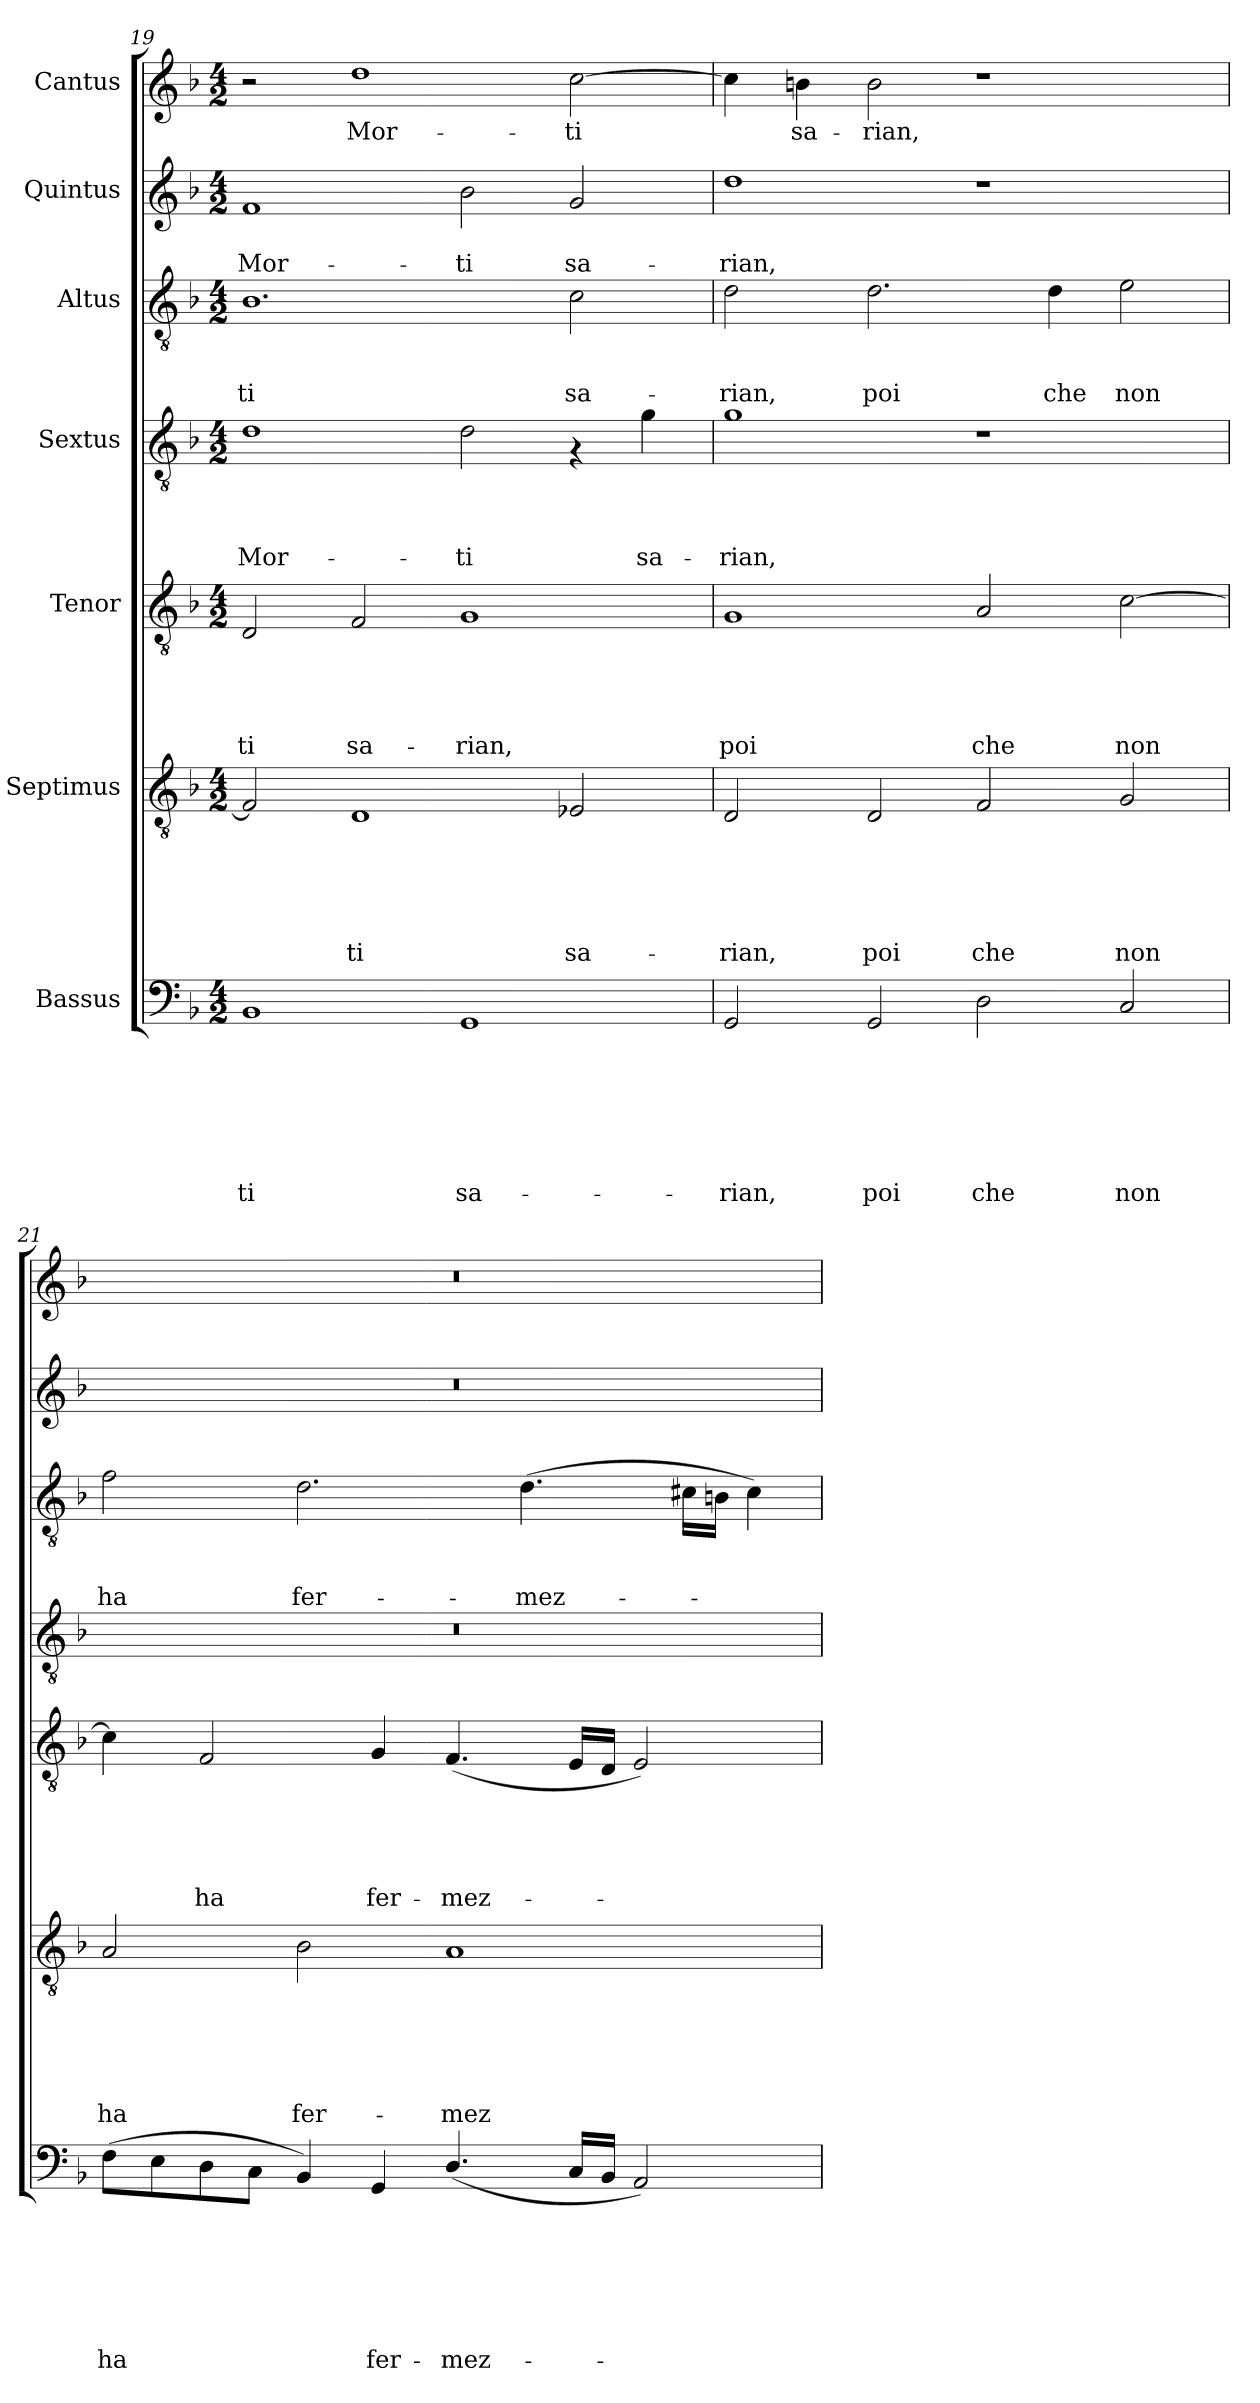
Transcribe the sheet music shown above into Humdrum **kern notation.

**kern	**text	**text	**text	**text	**text	**text	**text	**kern	**text	**text	**text	**text	**text	**text	**kern	**text	**text	**text	**text	**text	**kern	**text	**text	**text	**text	**kern	**text	**text	**text	**kern	**text	**text	**kern	**text
*part7	*part7	*part7	*part7	*part7	*part7	*part7	*part7	*part6	*part6	*part6	*part6	*part6	*part6	*part6	*part5	*part5	*part5	*part5	*part5	*part5	*part4	*part4	*part4	*part4	*part4	*part3	*part3	*part3	*part3	*part2	*part2	*part2	*part1	*part1
*staff7	*staff7	*staff7	*staff7	*staff7	*staff7	*staff7	*staff7	*staff6	*staff6	*staff6	*staff6	*staff6	*staff6	*staff6	*staff5	*staff5	*staff5	*staff5	*staff5	*staff5	*staff4	*staff4	*staff4	*staff4	*staff4	*staff3	*staff3	*staff3	*staff3	*staff2	*staff2	*staff2	*staff1	*staff1
*I"Bassus	*	*	*	*	*	*	*	*I"Septimus	*	*	*	*	*	*	*I"Tenor	*	*	*	*	*	*I"Sextus	*	*	*	*	*I"Altus	*	*	*	*I"Quintus	*	*	*I"Cantus	*
*clefF4	*	*	*	*	*	*	*	*clefGv2	*	*	*	*	*	*	*clefGv2	*	*	*	*	*	*clefGv2	*	*	*	*	*clefGv2	*	*	*	*clefG2	*	*	*clefG2	*
*k[b-]	*	*	*	*	*	*	*	*k[b-]	*	*	*	*	*	*	*k[b-]	*	*	*	*	*	*k[b-]	*	*	*	*	*k[b-]	*	*	*	*k[b-]	*	*	*k[b-]	*
*F:	*	*	*	*	*	*	*	*F:	*	*	*	*	*	*	*F:	*	*	*	*	*	*F:	*	*	*	*	*F:	*	*	*	*F:	*	*	*F:	*
*M4/2	*	*	*	*	*	*	*	*M4/2	*	*	*	*	*	*	*M4/2	*	*	*	*	*	*M4/2	*	*	*	*	*M4/2	*	*	*	*M4/2	*	*	*M4/2	*
=19	=19	=19	=19	=19	=19	=19	=19	=19	=19	=19	=19	=19	=19	=19	=19	=19	=19	=19	=19	=19	=19	=19	=19	=19	=19	=19	=19	=19	=19	=19	=19	=19	=19	=19
!	!	!	!	!	!	!	!LO:LY:b	!	!	!	!	!	!	!	!	!	!	!	!	!LO:LY:b	!	!	!	!	!LO:LY:b	!	!	!	!LO:LY:b	!	!	!LO:LY:b	!	!
1BB-	.	.	.	.	.	.	-ti	2F/]	.	.	.	.	.	.	2D/	.	.	.	.	-ti	1d	.	.	.	Mor-	1.B-	.	.	-ti	1f	.	Mor-	2r	.
!	!	!	!	!	!	!	!	!	!	!	!	!	!	!LO:LY:b	!	!	!	!	!	!LO:LY:b	!	!	!	!	!	!	!	!	!	!	!	!	!	!LO:LY:b
.	.	.	.	.	.	.	.	1D	.	.	.	.	.	-ti	2F/	.	.	.	.	sa-	.	.	.	.	.	.	.	.	.	.	.	.	1dd	Mor-
!	!	!	!	!	!	!	!LO:LY:b	!	!	!	!	!	!	!	!	!	!	!	!	!LO:LY:b	!	!	!	!	!LO:LY:b	!	!	!	!	!	!	!LO:LY:b	!	!
1GG	.	.	.	.	.	.	sa-	.	.	.	.	.	.	.	1G	.	.	.	.	-rian,	2d\	.	.	.	-ti	.	.	.	.	2b-\	.	-ti	.	.
!	!	!	!	!	!	!	!	!	!	!	!	!	!	!LO:LY:b	!	!	!	!	!	!	!	!	!	!	!	!	!	!	!LO:LY:b	!	!	!LO:LY:b	!	!LO:LY:b
.	.	.	.	.	.	.	.	2E-X/	.	.	.	.	.	sa-	.	.	.	.	.	.	4rF	.	.	.	.	2c\	.	.	sa-	2g/	.	sa-	[>2cc\	-ti
!	!	!	!	!	!	!	!	!	!	!	!	!	!	!	!	!	!	!	!	!	!	!	!	!	!LO:LY:b	!	!	!	!	!	!	!	!	!
.	.	.	.	.	.	.	.	.	.	.	.	.	.	.	.	.	.	.	.	.	4g\	.	.	.	sa-	.	.	.	.	.	.	.	.	.
=20	=20	=20	=20	=20	=20	=20	=20	=20	=20	=20	=20	=20	=20	=20	=20	=20	=20	=20	=20	=20	=20	=20	=20	=20	=20	=20	=20	=20	=20	=20	=20	=20	=20	=20
!	!	!	!	!	!	!	!LO:LY:b	!	!	!	!	!	!	!LO:LY:b	!	!	!	!	!	!LO:LY:b	!	!	!	!	!LO:LY:b	!	!	!	!LO:LY:b	!	!	!LO:LY:b	!	!
2GG/	.	.	.	.	.	.	-rian,	2D/	.	.	.	.	.	-rian,	1G	.	.	.	.	poi	1g	.	.	.	-rian,	2d\	.	.	-rian,	1dd	.	-rian,	4cc\]	.
!	!	!	!	!	!	!	!	!	!	!	!	!	!	!	!	!	!	!	!	!	!	!	!	!	!	!	!	!	!	!	!	!	!	!LO:LY:b
.	.	.	.	.	.	.	.	.	.	.	.	.	.	.	.	.	.	.	.	.	.	.	.	.	.	.	.	.	.	.	.	.	4bn\	sa-
!	!	!	!	!	!	!	!LO:LY:b	!	!	!	!	!	!	!LO:LY:b	!	!	!	!	!	!	!	!	!	!	!	!	!	!	!LO:LY:b	!	!	!	!	!LO:LY:b
2GG/	.	.	.	.	.	.	poi	2D/	.	.	.	.	.	poi	.	.	.	.	.	.	.	.	.	.	.	2.d\	.	.	poi	.	.	.	2b\	-rian,
!	!	!	!	!	!	!	!LO:LY:b	!	!	!	!	!	!	!LO:LY:b	!	!	!	!	!	!LO:LY:b	!	!	!	!	!	!	!	!	!	!	!	!	!	!
2D\	.	.	.	.	.	.	che	2F/	.	.	.	.	.	che	2A/	.	.	.	.	che	1r	.	.	.	.	.	.	.	.	1r	.	.	1r	.
!	!	!	!	!	!	!	!	!	!	!	!	!	!	!	!	!	!	!	!	!	!	!	!	!	!	!	!	!	!LO:LY:b	!	!	!	!	!
.	.	.	.	.	.	.	.	.	.	.	.	.	.	.	.	.	.	.	.	.	.	.	.	.	.	4d\	.	.	che	.	.	.	.	.
!	!	!	!	!	!	!	!LO:LY:b	!	!	!	!	!	!	!LO:LY:b	!	!	!	!	!	!LO:LY:b	!	!	!	!	!	!	!	!	!LO:LY:b	!	!	!	!	!
2C/	.	.	.	.	.	.	non	2G/	.	.	.	.	.	non	[>2c\	.	.	.	.	non	.	.	.	.	.	2e\	.	.	non	.	.	.	.	.
=21	=21	=21	=21	=21	=21	=21	=21	=21	=21	=21	=21	=21	=21	=21	=21	=21	=21	=21	=21	=21	=21	=21	=21	=21	=21	=21	=21	=21	=21	=21	=21	=21	=21	=21
!	!	!	!	!	!	!	!LO:LY:b	!	!	!	!	!	!	!LO:LY:b	!	!	!	!	!	!	!	!	!	!	!	!	!	!	!LO:LY:b	!	!	!	!	!
(>8F\L	.	.	.	.	.	.	ha	2A/	.	.	.	.	.	ha	4c\]	.	.	.	.	.	0r	.	.	.	.	2f\	.	.	ha	0r	.	.	0r	.
8E\	.	.	.	.	.	.	.	.	.	.	.	.	.	.	.	.	.	.	.	.	.	.	.	.	.	.	.	.	.	.	.	.	.	.
!	!	!	!	!	!	!	!	!	!	!	!	!	!	!	!	!	!	!	!	!LO:LY:b	!	!	!	!	!	!	!	!	!	!	!	!	!	!
8D\	.	.	.	.	.	.	.	.	.	.	.	.	.	.	2F/	.	.	.	.	ha	.	.	.	.	.	.	.	.	.	.	.	.	.	.
8C\J	.	.	.	.	.	.	.	.	.	.	.	.	.	.	.	.	.	.	.	.	.	.	.	.	.	.	.	.	.	.	.	.	.	.
!	!	!	!	!	!	!	!	!	!	!	!	!	!	!LO:LY:b	!	!	!	!	!	!	!	!	!	!	!	!	!	!	!LO:LY:b	!	!	!	!	!
4BB-/)	.	.	.	.	.	.	.	2B-\	.	.	.	.	.	fer-	.	.	.	.	.	.	.	.	.	.	.	2.d\	.	.	fer-	.	.	.	.	.
!	!	!	!	!	!	!	!LO:LY:b	!	!	!	!	!	!	!	!	!	!	!	!	!LO:LY:b	!	!	!	!	!	!	!	!	!	!	!	!	!	!
4GG/	.	.	.	.	.	.	fer-	.	.	.	.	.	.	.	4G/	.	.	.	.	fer-	.	.	.	.	.	.	.	.	.	.	.	.	.	.
!	!	!	!	!	!	!	!LO:LY:b	!	!	!	!	!	!	!LO:LY:b	!	!	!	!	!	!LO:LY:b	!	!	!	!	!	!	!	!	!	!	!	!	!	!
(<4.D/	.	.	.	.	.	.	-mez-	1A	.	.	.	.	.	-mez-	(<4.F/	.	.	.	.	-mez-	.	.	.	.	.	.	.	.	.	.	.	.	.	.
!	!	!	!	!	!	!	!	!	!	!	!	!	!	!	!	!	!	!	!	!	!	!	!	!	!	!	!	!	!LO:LY:b	!	!	!	!	!
.	.	.	.	.	.	.	.	.	.	.	.	.	.	.	.	.	.	.	.	.	.	.	.	.	.	(>4.d\	.	.	-mez-	.	.	.	.	.
16C/LL	.	.	.	.	.	.	.	.	.	.	.	.	.	.	16E/LL	.	.	.	.	.	.	.	.	.	.	.	.	.	.	.	.	.	.	.
16BB-/JJ	.	.	.	.	.	.	.	.	.	.	.	.	.	.	16D/JJ	.	.	.	.	.	.	.	.	.	.	.	.	.	.	.	.	.	.	.
2AA/)	.	.	.	.	.	.	.	.	.	.	.	.	.	.	2E/)	.	.	.	.	.	.	.	.	.	.	.	.	.	.	.	.	.	.	.
.	.	.	.	.	.	.	.	.	.	.	.	.	.	.	.	.	.	.	.	.	.	.	.	.	.	16c#X\LL	.	.	.	.	.	.	.	.
.	.	.	.	.	.	.	.	.	.	.	.	.	.	.	.	.	.	.	.	.	.	.	.	.	.	16Bn\JJ	.	.	.	.	.	.	.	.
.	.	.	.	.	.	.	.	.	.	.	.	.	.	.	.	.	.	.	.	.	.	.	.	.	.	4c#\)	.	.	.	.	.	.	.	.
=	=	=	=	=	=	=	=	=	=	=	=	=	=	=	=	=	=	=	=	=	=	=	=	=	=	=	=	=	=	=	=	=	=	=
*-	*-	*-	*-	*-	*-	*-	*-	*-	*-	*-	*-	*-	*-	*-	*-	*-	*-	*-	*-	*-	*-	*-	*-	*-	*-	*-	*-	*-	*-	*-	*-	*-	*-	*-
